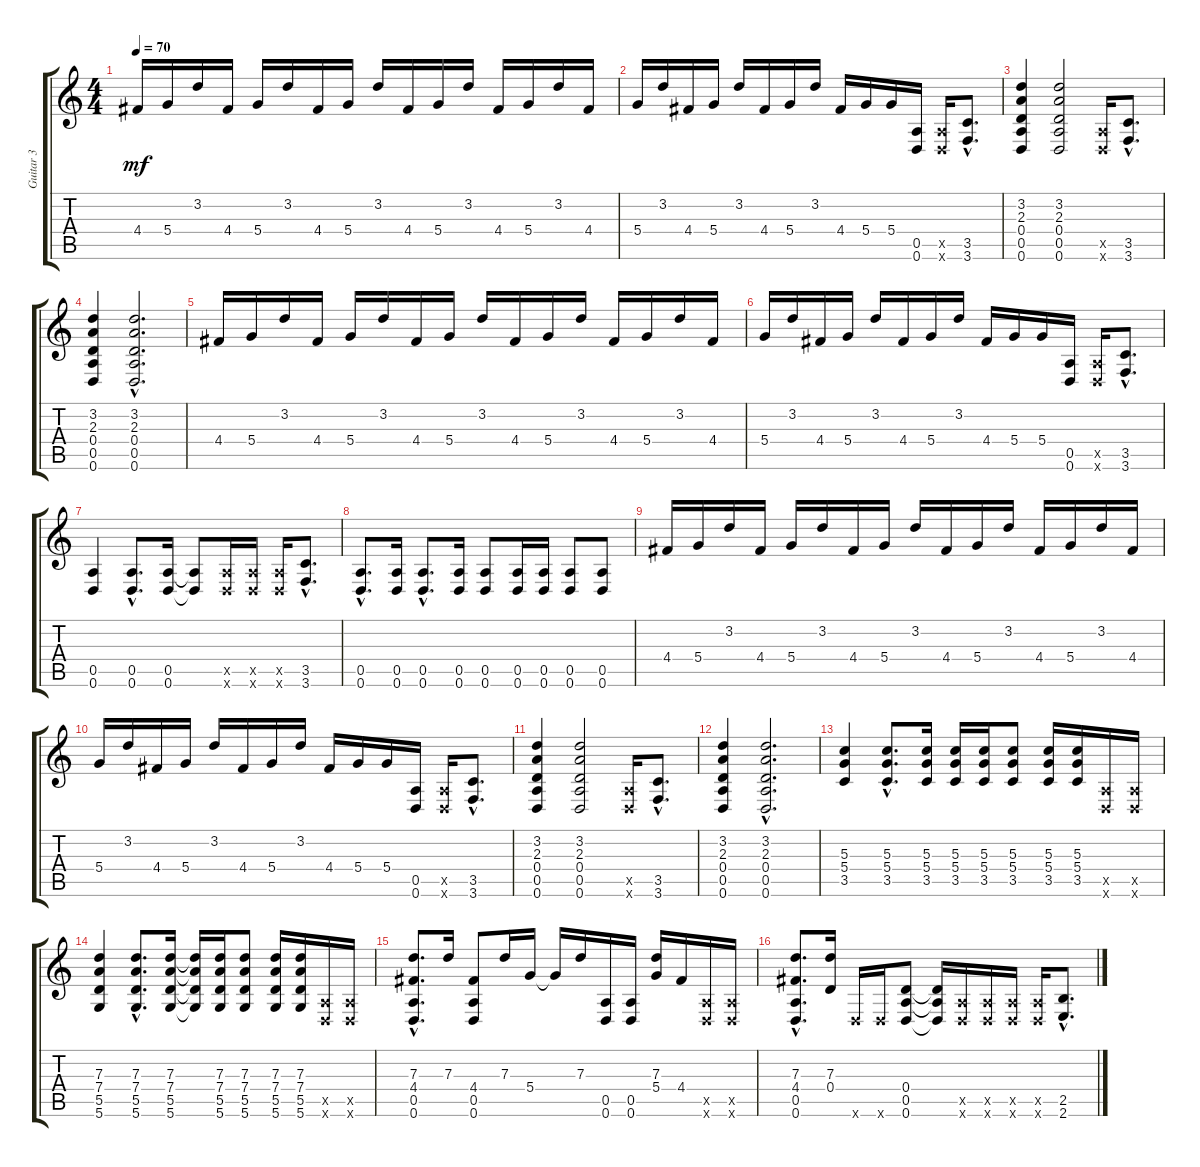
\track ("Guitar 3" "Guitar 3") {instrument distortionguitar}
\staff {score tabs}
\tuning (E4 B3 G3 D3 A2 D2) {hide}
\ts (4 4)
\tempo 70
\clef g2
\ks c
4.4.16{dy mf} 5.4.16 3.2.16 4.4.16 5.4.16 3.2.16 4.4.16 5.4.16 3.2.16 4.4.16 5.4.16 3.2.16 4.4.16 5.4.16 3.2.16 4.4.16 |
5.4.16 3.2.16 4.4.16 5.4.16 3.2.16 4.4.16 5.4.16 3.2.16 4.4.16 5.4.16 5.4.16 (0.5 0.6).16 (0.5{x} 0.6{x}).16 (3.5{hac} 3.6{hac}).8{d} |
(3.2 2.3 0.4 0.5 0.6).4 (3.2 2.3 0.4 0.5 0.6).2 (0.5{x} 0.6{x}).16 (3.5{hac} 3.6{hac}).8{d} |
(3.2 2.3 0.4 0.5 0.6).4 (3.2{hac} 2.3{hac} 0.4{hac} 0.5{hac} 0.6{hac}).2{d} |
4.4.16 5.4.16 3.2.16 4.4.16 5.4.16 3.2.16 4.4.16 5.4.16 3.2.16 4.4.16 5.4.16 3.2.16 4.4.16 5.4.16 3.2.16 4.4.16 |
5.4.16 3.2.16 4.4.16 5.4.16 3.2.16 4.4.16 5.4.16 3.2.16 4.4.16 5.4.16 5.4.16 (0.5 0.6).16 (0.5{x} 0.6{x}).16 (3.5{hac} 3.6{hac}).8{d} |
(0.5 0.6).4 (0.5{hac} 0.6{hac}).8{d} (0.5 0.6).16 (0.5{t} 0.6{t}).8 (0.5{x} 0.6{x}).16 (0.5{x} 0.6{x}).16 (0.5{x} 0.6{x}).16 (3.5{hac} 3.6{hac}).8{d} |
(0.5{hac} 0.6{hac}).8{d} (0.5 0.6).16 (0.5{hac} 0.6{hac}).8{d} (0.5 0.6).16 (0.5 0.6).8 (0.5 0.6).16 (0.5 0.6).16 (0.5 0.6).8 (0.5 0.6).8 |
4.4.16 5.4.16 3.2.16 4.4.16 5.4.16 3.2.16 4.4.16 5.4.16 3.2.16 4.4.16 5.4.16 3.2.16 4.4.16 5.4.16 3.2.16 4.4.16 |
5.4.16 3.2.16 4.4.16 5.4.16 3.2.16 4.4.16 5.4.16 3.2.16 4.4.16 5.4.16 5.4.16 (0.5 0.6).16 (0.5{x} 0.6{x}).16 (3.5{hac} 3.6{hac}).8{d} |
(3.2 2.3 0.4 0.5 0.6).4 (3.2 2.3 0.4 0.5 0.6).2 (0.5{x} 0.6{x}).16 (3.5{hac} 3.6{hac}).8{d} |
(3.2 2.3 0.4 0.5 0.6).4 (3.2{hac} 2.3{hac} 0.4{hac} 0.5{hac} 0.6{hac}).2{d} |
(5.3 5.4 3.5).4 (5.3{hac} 5.4{hac} 3.5{hac}).8{d} (5.3 5.4 3.5).16 (5.3 5.4 3.5).16 (5.3 5.4 3.5).16 (5.3 5.4 3.5).8 (5.3 5.4 3.5).16 (5.3 5.4 3.5).16 (0.5{x} 0.6{x}).16 (0.5{x} 0.6{x}).16 |
(7.3 7.4 5.5 5.6).4 (7.3{hac} 7.4{hac} 5.5{hac} 5.6{hac}).8{d} (7.3 7.4 5.5 5.6).16 (7.3{t} 7.4{t} 5.5{t} 5.6{t}).16 (7.3 7.4 5.5 5.6).16 (7.3 7.4 5.5 5.6).8 (7.3 7.4 5.5 5.6).16 (7.3 7.4 5.5 5.6).16 (0.5{x} 0.6{x}).16 (0.5{x} 0.6{x}).16 |
(7.3{hac} 4.4{hac} 0.5{hac} 0.6{hac}).8{d} 7.3.16 (4.4 0.5 0.6).8 7.3.16 5.4.16 5.4{t}.16 7.3.16 (0.5 0.6).16 (0.5 0.6).16 (7.3 5.4).16 4.4.16 (0.5{x} 0.6{x}).16 (0.5{x} 0.6{x}).16 |
(7.3{hac} 4.4{hac} 0.5{hac} 0.6{hac}).8{d} (7.3 0.4).16 0.6{x}.16 0.6{x}.16 (0.4 0.5 0.6).8 (0.4{t} 0.5{t} 0.6{t}).16 (0.5{x} 0.6{x}).16 (0.5{x} 0.6{x}).16 (0.5{x} 0.6{x}).16 (0.5{x} 0.6{x}).16 (2.5{hac} 2.6{hac}).8{d}
